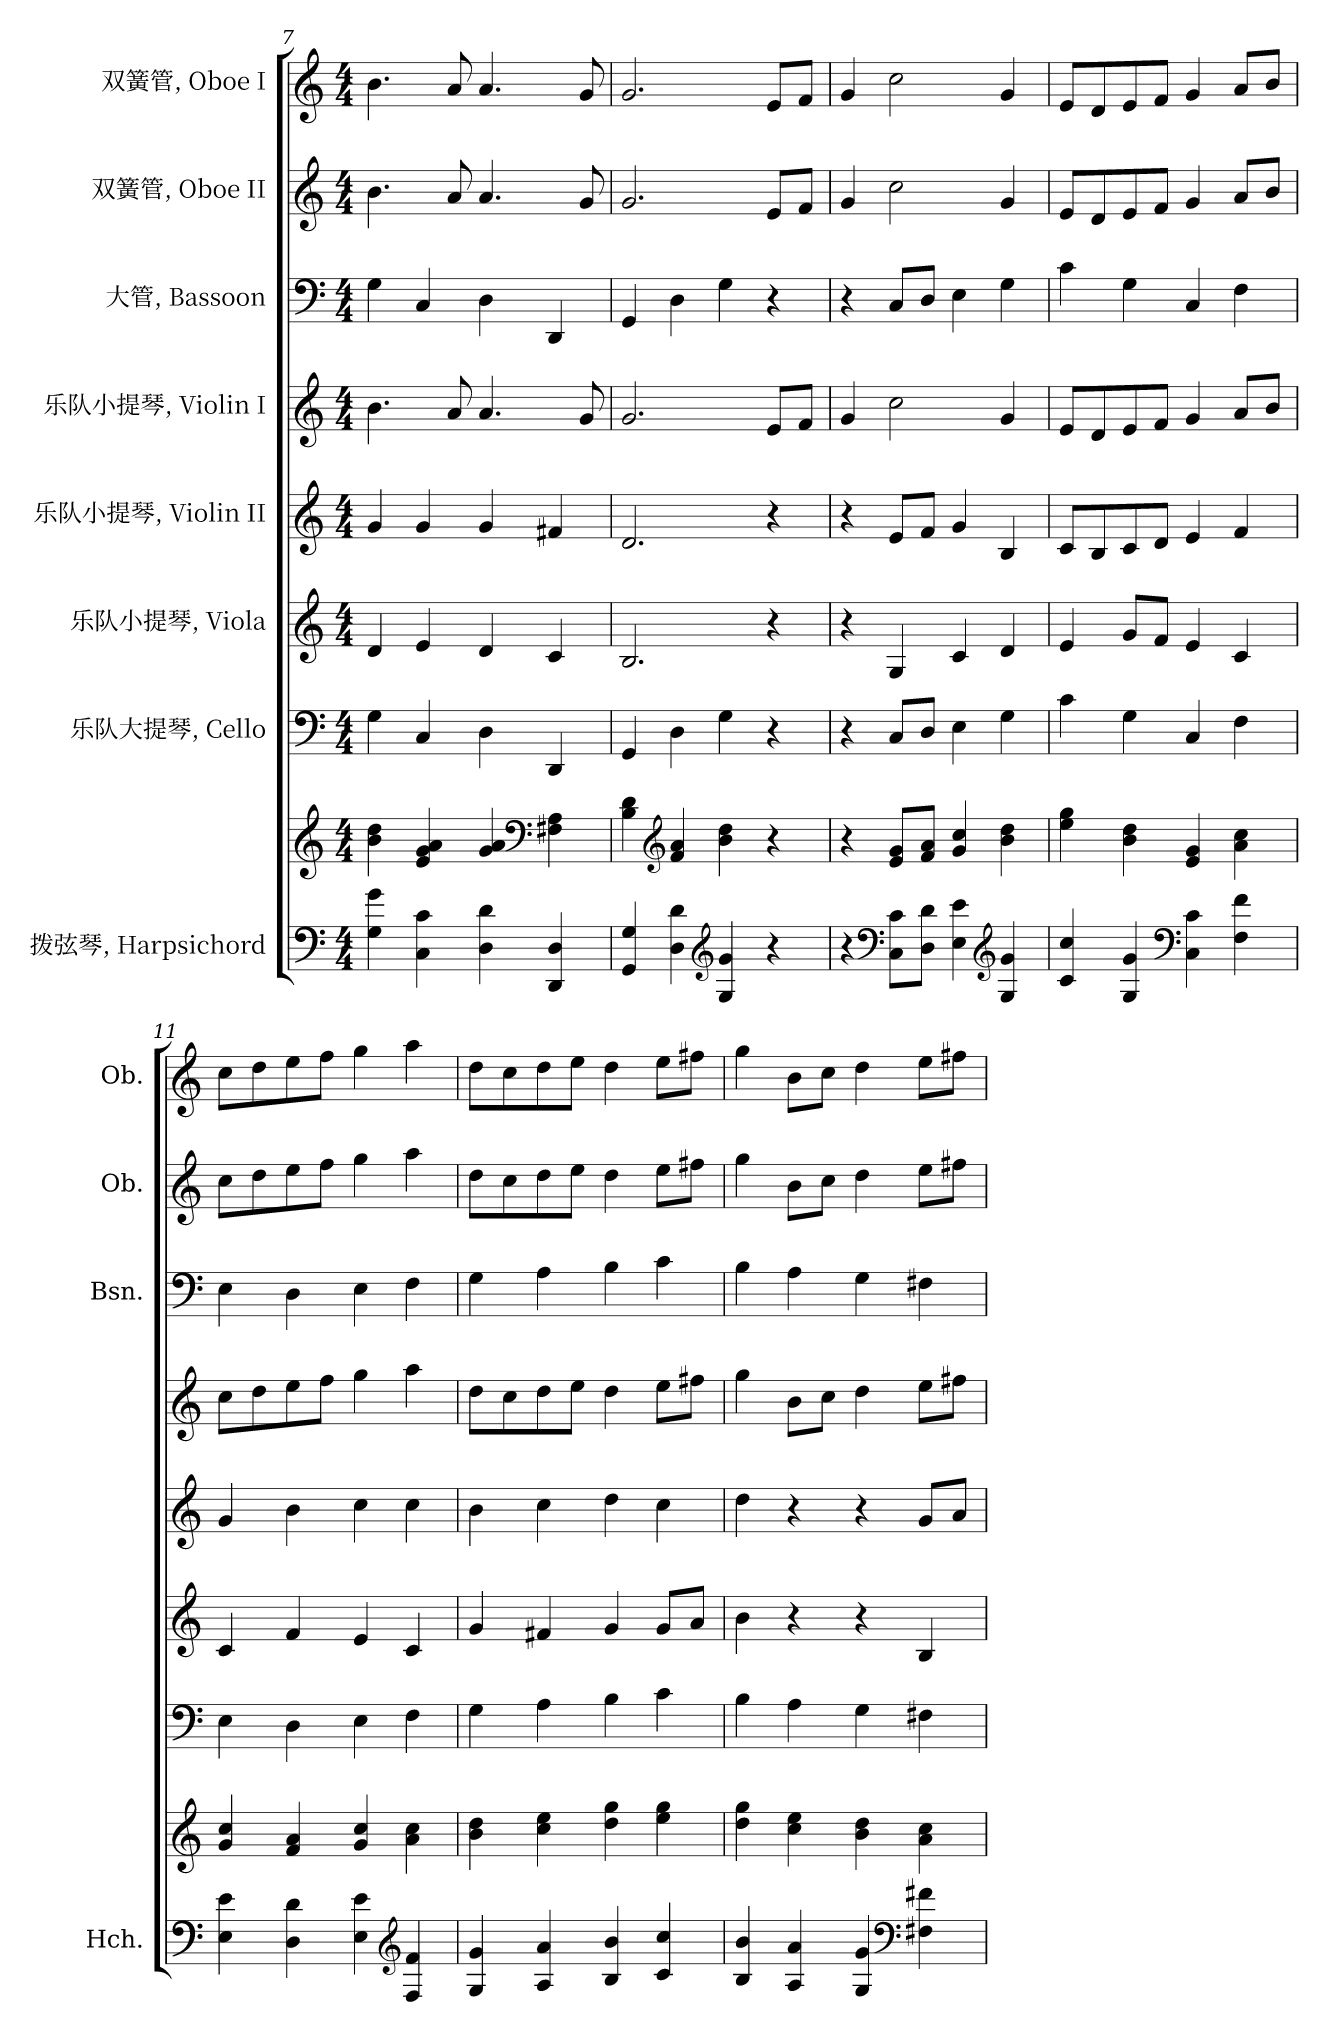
**kern	**kern	**kern	**kern	**kern	**kern	**kern	**kern	**kern
*part8	*part8	*part7	*part6	*part5	*part4	*part3	*part2	*part1
*staff9	*staff8	*staff7	*staff6	*staff5	*staff4	*staff3	*staff2	*staff1
*I"拨弦琴, Harpsichord	*	*I"乐队大提琴, Cello	*I"乐队小提琴, Viola	*I"乐队小提琴, Violin II	*I"乐队小提琴, Violin I	*I"大管, Bassoon	*I"双簧管, Oboe II	*I"双簧管, Oboe I
*I'Hch.	*	*	*	*	*	*I'Bsn.	*I'Ob.	*I'Ob.
*clefF4	*clefG2	*clefF4	*clefG2	*clefG2	*clefG2	*clefF4	*clefG2	*clefG2
*k[]	*k[]	*k[]	*k[]	*k[]	*k[]	*k[]	*k[]	*k[]
*M4/4	*M4/4	*M4/4	*M4/4	*M4/4	*M4/4	*M4/4	*M4/4	*M4/4
=7	=7	=7	=7	=7	=7	=7	=7	=7
4G\ 4g\	4b\ 4dd\	4G\	4d/	4g/	4.b\	4G\	4.b\	4.b\
4C\ 4c\	4e/ 4g/ 4a/	4C/	4e/	4g/	.	4C/	.	.
.	.	.	.	.	8a/	.	8a/	8a/
4D\ 4d\	4g/ 4a/	4D\	4d/	4g/	4.a/	4D\	4.a/	4.a/
*	*clefF4	*	*	*	*	*	*	*
4DD/ 4D/	4F#X\ 4A\	4DD/	4c/	4f#X/	.	4DD/	.	.
.	.	.	.	.	8g/	.	8g/	8g/
!!LO:PB:g=z
=8	=8	=8	=8	=8	=8	=8	=8	=8
4GG/ 4G/	4B\ 4d\	4GG/	2.B/	2.d/	2.g/	4GG/	2.g/	2.g/
*	*clefG2	*	*	*	*	*	*	*
4D\ 4d\	4f/ 4a/	4D\	.	.	.	4D\	.	.
*clefG2	*	*	*	*	*	*	*	*
4G/ 4g/	4b\ 4dd\	4G\	.	.	.	4G\	.	.
4r	4r	4r	4r	4r	8e/L	4r	8e/L	8e/L
.	.	.	.	.	8f/J	.	8f/J	8f/J
=9	=9	=9	=9	=9	=9	=9	=9	=9
4r	4r	4r	4r	4r	4g/	4r	4g/	4g/
*clefF4	*	*	*	*	*	*	*	*
8C\ 8c\L	8e/ 8g/L	8C/L	4G/	8e/L	2cc\	8C/L	2cc\	2cc\
8D\ 8d\J	8f/ 8a/J	8D/J	.	8f/J	.	8D/J	.	.
4E\ 4e\	4g/ 4cc/	4E\	4c/	4g/	.	4E\	.	.
*clefG2	*	*	*	*	*	*	*	*
4G/ 4g/	4b\ 4dd\	4G\	4d/	4B/	4g/	4G\	4g/	4g/
=10	=10	=10	=10	=10	=10	=10	=10	=10
4c/ 4cc/	4ee\ 4gg\	4c\	4e/	8c/L	8e/L	4c\	8e/L	8e/L
.	.	.	.	8B/	8d/	.	8d/	8d/
4G/ 4g/	4b\ 4dd\	4G\	8g/L	8c/	8e/	4G\	8e/	8e/
.	.	.	8f/J	8d/J	8f/J	.	8f/J	8f/J
*clefF4	*	*	*	*	*	*	*	*
4C\ 4c\	4e/ 4g/	4C/	4e/	4e/	4g/	4C/	4g/	4g/
4F\ 4f\	4a\ 4cc\	4F\	4c/	4f/	8a/L	4F\	8a/L	8a/L
.	.	.	.	.	8b/J	.	8b/J	8b/J
=11	=11	=11	=11	=11	=11	=11	=11	=11
4E\ 4e\	4g/ 4cc/	4E\	4c/	4g/	8cc\L	4E\	8cc\L	8cc\L
.	.	.	.	.	8dd\	.	8dd\	8dd\
4D\ 4d\	4f/ 4a/	4D\	4f/	4b\	8ee\	4D\	8ee\	8ee\
.	.	.	.	.	8ff\J	.	8ff\J	8ff\J
4E\ 4e\	4g/ 4cc/	4E\	4e/	4cc\	4gg\	4E\	4gg\	4gg\
*clefG2	*	*	*	*	*	*	*	*
4F/ 4f/	4a\ 4cc\	4F\	4c/	4cc\	4aa\	4F\	4aa\	4aa\
!!LO:PB:g=z
=12	=12	=12	=12	=12	=12	=12	=12	=12
4G/ 4g/	4b\ 4dd\	4G\	4g/	4b\	8dd\L	4G\	8dd\L	8dd\L
.	.	.	.	.	8cc\	.	8cc\	8cc\
4A/ 4a/	4cc\ 4ee\	4A\	4f#X/	4cc\	8dd\	4A\	8dd\	8dd\
.	.	.	.	.	8ee\J	.	8ee\J	8ee\J
4B/ 4b/	4dd\ 4gg\	4B\	4g/	4dd\	4dd\	4B\	4dd\	4dd\
4c/ 4cc/	4ee\ 4gg\	4c\	8g/L	4cc\	8ee\L	4c\	8ee\L	8ee\L
.	.	.	8a/J	.	8ff#X\J	.	8ff#X\J	8ff#X\J
=13	=13	=13	=13	=13	=13	=13	=13	=13
4B/ 4b/	4dd\ 4gg\	4B\	4b\	4dd\	4gg\	4B\	4gg\	4gg\
4A/ 4a/	4cc\ 4ee\	4A\	4r	4r	8b\L	4A\	8b\L	8b\L
.	.	.	.	.	8cc\J	.	8cc\J	8cc\J
4G/ 4g/	4b\ 4dd\	4G\	4r	4r	4dd\	4G\	4dd\	4dd\
*clefF4	*	*	*	*	*	*	*	*
4F#X\ 4f#X\	4a\ 4cc\	4F#X\	4B/	8g/L	8ee\L	4F#X\	8ee\L	8ee\L
.	.	.	.	8a/J	8ff#X\J	.	8ff#X\J	8ff#X\J
=	=	=	=	=	=	=	=	=
*-	*-	*-	*-	*-	*-	*-	*-	*-
